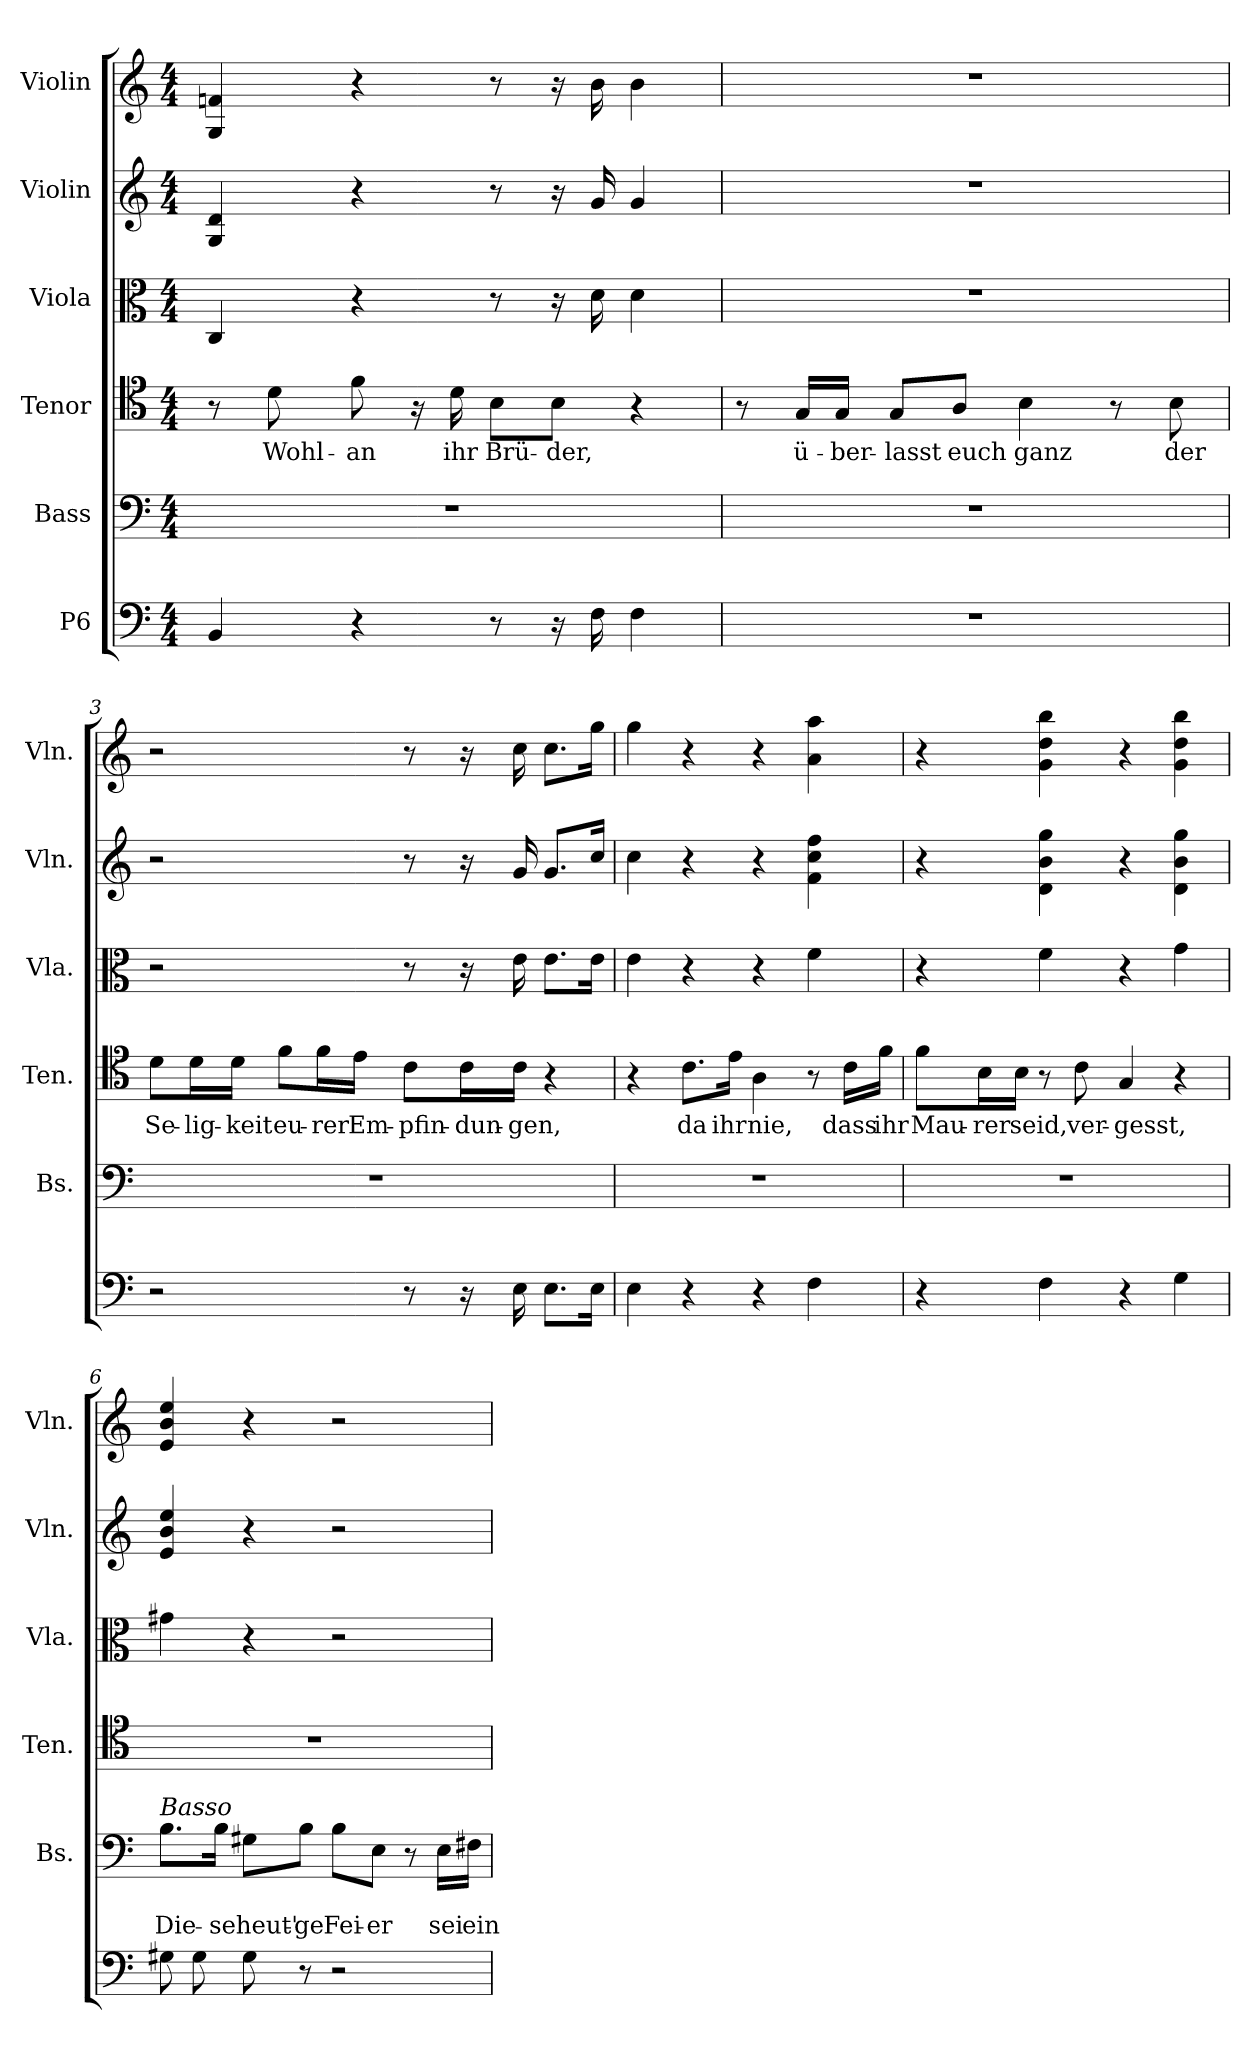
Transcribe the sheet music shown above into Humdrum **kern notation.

**kern	**kern	**text	**text	**kern	**text	**kern	**kern	**kern
*part6	*part5	*part5	*part5	*part4	*part4	*part3	*part2	*part1
*staff6	*staff5	*staff5	*staff5	*staff4	*staff4	*staff3	*staff2	*staff1
*I"P6	*I"Bass	*	*	*I"Tenor	*	*I"Viola	*I"Violin	*I"Violin
*	*I'Bs.	*	*	*I'Ten.	*	*I'Vla.	*I'Vln.	*I'Vln.
*clefF4	*clefF4	*	*	*clefC4	*	*clefC3	*clefG2	*clefG2
*k[]	*k[]	*	*	*k[]	*	*k[]	*k[]	*k[]
*C:	*C:	*	*	*C:	*	*C:	*C:	*C:
*M4/4	*M4/4	*	*	*M4/4	*	*M4/4	*M4/4	*M4/4
=1	=1	=1	=1	=1	=1	=1	=1	=1
4BB/	1r	.	.	8r	.	4C/	4G/ 4d/	4G/ 4fn/
!	!	!	!	!	!LO:LY:b	!	!	!
.	.	.	.	8d\	Wohl-	.	.	.
!	!	!	!	!	!LO:LY:b	!	!	!
4r	.	.	.	8f\	-an	4r	4r	4r
.	.	.	.	16r	.	.	.	.
!	!	!	!	!	!LO:LY:b	!	!	!
.	.	.	.	16d\	ihr	.	.	.
!	!	!	!	!	!LO:LY:b	!	!	!
8r	.	.	.	8B\L	Brü-	8r	8r	8r
!	!	!	!	!	!LO:LY:b	!	!	!
16r	.	.	.	8B\J	-der,	16r	16r	16r
16F\	.	.	.	.	.	16d\	16g/	16b\
4F\	.	.	.	4r	.	4d\	4g/	4b\
=2	=2	=2	=2	=2	=2	=2	=2	=2
1r	1r	.	.	8r	.	1r	1r	1r
!	!	!	!	!	!LO:LY:b	!	!	!
.	.	.	.	16G/LL	ü-	.	.	.
!	!	!	!	!	!LO:LY:b	!	!	!
.	.	.	.	16G/JJ	-ber-	.	.	.
!	!	!	!	!	!LO:LY:b	!	!	!
.	.	.	.	8G/L	-lasst	.	.	.
!	!	!	!	!	!LO:LY:b	!	!	!
.	.	.	.	8A/J	euch	.	.	.
!	!	!	!	!	!LO:LY:b	!	!	!
.	.	.	.	4B\	ganz	.	.	.
.	.	.	.	8r	.	.	.	.
!	!	!	!	!	!LO:LY:b	!	!	!
.	.	.	.	8B\	der	.	.	.
=3	=3	=3	=3	=3	=3	=3	=3	=3
!	!	!	!	!	!LO:LY:b	!	!	!
2r	1r	.	.	8d\L	Se-	2r	2r	2r
!	!	!	!	!	!LO:LY:b	!	!	!
.	.	.	.	16d\L	-lig-	.	.	.
!	!	!	!	!	!LO:LY:b	!	!	!
.	.	.	.	16d\JJ	-keit	.	.	.
!	!	!	!	!	!LO:LY:b	!	!	!
.	.	.	.	8f\L	eu-	.	.	.
!	!	!	!	!	!LO:LY:b	!	!	!
.	.	.	.	16f\L	-rer	.	.	.
!	!	!	!	!	!LO:LY:b	!	!	!
.	.	.	.	16e\JJ	Em-	.	.	.
!	!	!	!	!	!LO:LY:b	!	!	!
8r	.	.	.	8c\L	-pfin-	8r	8r	8r
!	!	!	!	!	!LO:LY:b	!	!	!
16r	.	.	.	16c\L	-dun-	16r	16r	16r
!	!	!	!	!	!LO:LY:b	!	!	!
16E\	.	.	.	16c\JJ	-gen,	16e\	16g/	16cc\
8.E\L	.	.	.	4r	.	8.e\L	8.g/L	8.cc\L
16E\Jk	.	.	.	.	.	16e\Jk	16cc/Jk	16gg\Jk
!!LO:LB:g=z
=4	=4	=4	=4	=4	=4	=4	=4	=4
4E\	1r	.	.	4r	.	4e\	4cc\	4gg\
!	!	!	!	!	!LO:LY:b	!	!	!
4r	.	.	.	8.c\L	da	4r	4r	4r
!	!	!	!	!	!LO:LY:b	!	!	!
.	.	.	.	16e\Jk	ihr	.	.	.
!	!	!	!	!	!LO:LY:b	!	!	!
4r	.	.	.	4A\	nie,	4r	4r	4r
4F\	.	.	.	8r	.	4f\	4f\ 4cc\ 4ff\	4a\ 4aa\
!	!	!	!	!	!LO:LY:b	!	!	!
.	.	.	.	16c\LL	dass	.	.	.
!	!	!	!	!	!LO:LY:b	!	!	!
.	.	.	.	16f\JJ	ihr	.	.	.
=5	=5	=5	=5	=5	=5	=5	=5	=5
!	!	!	!	!	!LO:LY:b	!	!	!
4r	1r	.	.	8f\L	Mau-	4r	4r	4r
!	!	!	!	!	!LO:LY:b	!	!	!
.	.	.	.	16B\L	-rer	.	.	.
!	!	!	!	!	!LO:LY:b	!	!	!
.	.	.	.	16B\JJ	seid,	.	.	.
4F\	.	.	.	8r	.	4f\	4d\ 4b\ 4gg\	4g\ 4dd\ 4bb\
!	!	!	!	!	!LO:LY:b	!	!	!
.	.	.	.	8c\	ver-	.	.	.
!	!	!	!	!	!LO:LY:b	!	!	!
4r	.	.	.	4G/	-gesst,	4r	4r	4r
4G\	.	.	.	4r	.	4g\	4d\ 4b\ 4gg\	4g\ 4dd\ 4bb\
=6	=6	=6	=6	=6	=6	=6	=6	=6
!	!LO:TX:a:i:t=Basso	!	!	!	!	!	!	!
!	!	!	!LO:LY:b	!	!	!	!	!
8G#X\	8.B\L	.	Die-	1r	.	4g#X\	4e/ 4b/ 4ee/	4e/ 4b/ 4ee/
8G#\	.	.	.	.	.	.	.	.
!	!	!	!LO:LY:b	!	!	!	!	!
.	16B\Jk	.	-se	.	.	.	.	.
!	!	!	!LO:LY:b	!	!	!	!	!
8G#\	8G#X\L	.	heut'-	.	.	4r	4r	4r
!	!	!	!LO:LY:b	!	!	!	!	!
8r	8B\J	.	-ge	.	.	.	.	.
!	!	!	!LO:LY:b	!	!	!	!	!
2r	8B\L	.	Fei-	.	.	2r	2r	2r
!	!	!	!LO:LY:b	!	!	!	!	!
.	8E\J	.	-er	.	.	.	.	.
.	8r	.	.	.	.	.	.	.
!	!	!	!LO:LY:b	!	!	!	!	!
.	16E\LL	.	sei	.	.	.	.	.
!	!	!	!LO:LY:b	!	!	!	!	!
.	16F#X\JJ	.	ein	.	.	.	.	.
=	=	=	=	=	=	=	=	=
*-	*-	*-	*-	*-	*-	*-	*-	*-
